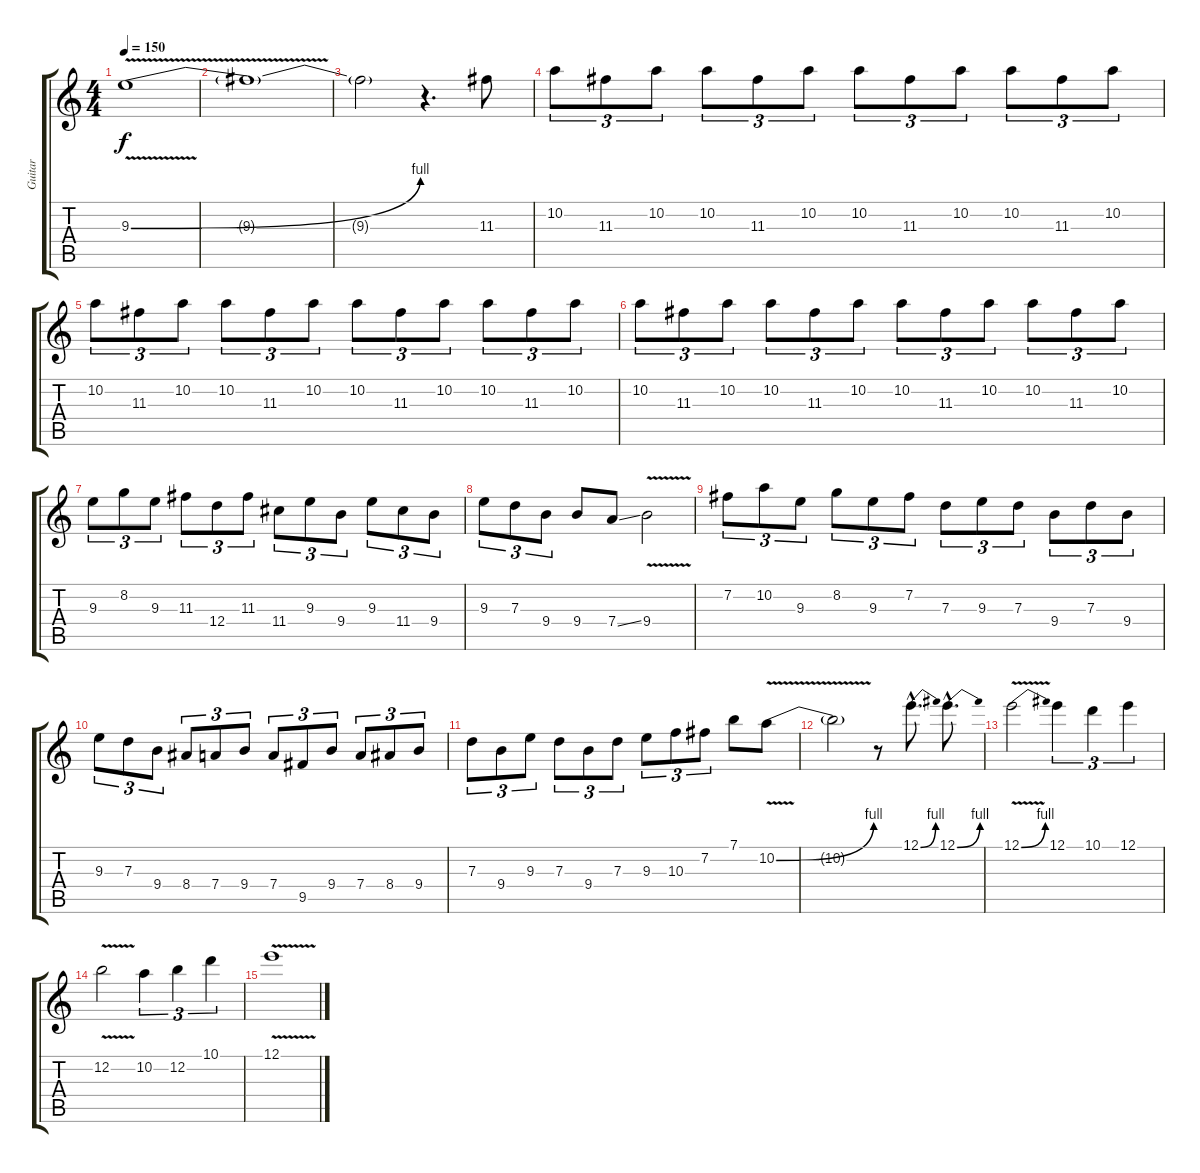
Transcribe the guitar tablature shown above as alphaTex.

\track ("Guitar" "Guitar") {instrument overdrivenguitar}
\staff {score tabs}
\tuning (E4 B3 G3 D3 A2 E2) {hide}
\ts (4 4)
\tempo 150
\clef g2
\ks c
9.3{be (bend 0 0 60 4) v}.1{dy f} |
9.3{t}.1 |
9.3{t}.2 r.4{d} 11.3.8 |
10.2.8{tu (3 2)} 11.3.8{tu (3 2)} 10.2.8{tu (3 2)} 10.2.8{tu (3 2)} 11.3.8{tu (3 2)} 10.2.8{tu (3 2)} 10.2.8{tu (3 2)} 11.3.8{tu (3 2)} 10.2.8{tu (3 2)} 10.2.8{tu (3 2)} 11.3.8{tu (3 2)} 10.2.8{tu (3 2)} |
10.2.8{tu (3 2)} 11.3.8{tu (3 2)} 10.2.8{tu (3 2)} 10.2.8{tu (3 2)} 11.3.8{tu (3 2)} 10.2.8{tu (3 2)} 10.2.8{tu (3 2)} 11.3.8{tu (3 2)} 10.2.8{tu (3 2)} 10.2.8{tu (3 2)} 11.3.8{tu (3 2)} 10.2.8{tu (3 2)} |
10.2.8{tu (3 2)} 11.3.8{tu (3 2)} 10.2.8{tu (3 2)} 10.2.8{tu (3 2)} 11.3.8{tu (3 2)} 10.2.8{tu (3 2)} 10.2.8{tu (3 2)} 11.3.8{tu (3 2)} 10.2.8{tu (3 2)} 10.2.8{tu (3 2)} 11.3.8{tu (3 2)} 10.2.8{tu (3 2)} |
9.3.8{tu (3 2)} 8.2.8{tu (3 2)} 9.3.8{tu (3 2)} 11.3.8{tu (3 2)} 12.4.8{tu (3 2)} 11.3.8{tu (3 2)} 11.4.8{tu (3 2)} 9.3.8{tu (3 2)} 9.4.8{tu (3 2)} 9.3.8{tu (3 2)} 11.4.8{tu (3 2)} 9.4.8{tu (3 2)} |
9.3.8{tu (3 2)} 7.3.8{tu (3 2)} 9.4.8{tu (3 2)} 9.4.8 7.4{ss}.8 9.4{v}.2 |
7.2.8{tu (3 2)} 10.2.8{tu (3 2)} 9.3.8{tu (3 2)} 8.2.8{tu (3 2)} 9.3.8{tu (3 2)} 7.2.8{tu (3 2)} 7.3.8{tu (3 2)} 9.3.8{tu (3 2)} 7.3.8{tu (3 2)} 9.4.8{tu (3 2)} 7.3.8{tu (3 2)} 9.4.8{tu (3 2)} |
9.3.8{tu (3 2)} 7.3.8{tu (3 2)} 9.4.8{tu (3 2)} 8.4.8{tu (3 2)} 7.4.8{tu (3 2)} 9.4.8{tu (3 2)} 7.4.8{tu (3 2)} 9.5.8{tu (3 2)} 9.4.8{tu (3 2)} 7.4.8{tu (3 2)} 8.4.8{tu (3 2)} 9.4.8{tu (3 2)} |
7.3.8{tu (3 2)} 9.4.8{tu (3 2)} 9.3.8{tu (3 2)} 7.3.8{tu (3 2)} 9.4.8{tu (3 2)} 7.3.8{tu (3 2)} 9.3.8{tu (3 2)} 10.3.8{tu (3 2)} 7.2.8{tu (3 2)} 7.1.8 10.2{be (bend 0 0 60 4) v}.8 |
10.2{t}.2 r.8 12.1{be (bend 0 0 60 4) hac}.8{d} 12.1{be (bend 0 0 60 4) hac}.8{d} |
12.1{be (bend 0 0 60 4) v}.2 12.1.4{tu (3 2)} 10.1.4{tu (3 2)} 12.1.4{tu (3 2)} |
12.2{v}.2 10.2.4{tu (3 2)} 12.2.4{tu (3 2)} 10.1.4{tu (3 2)} |
12.1{v}.1
